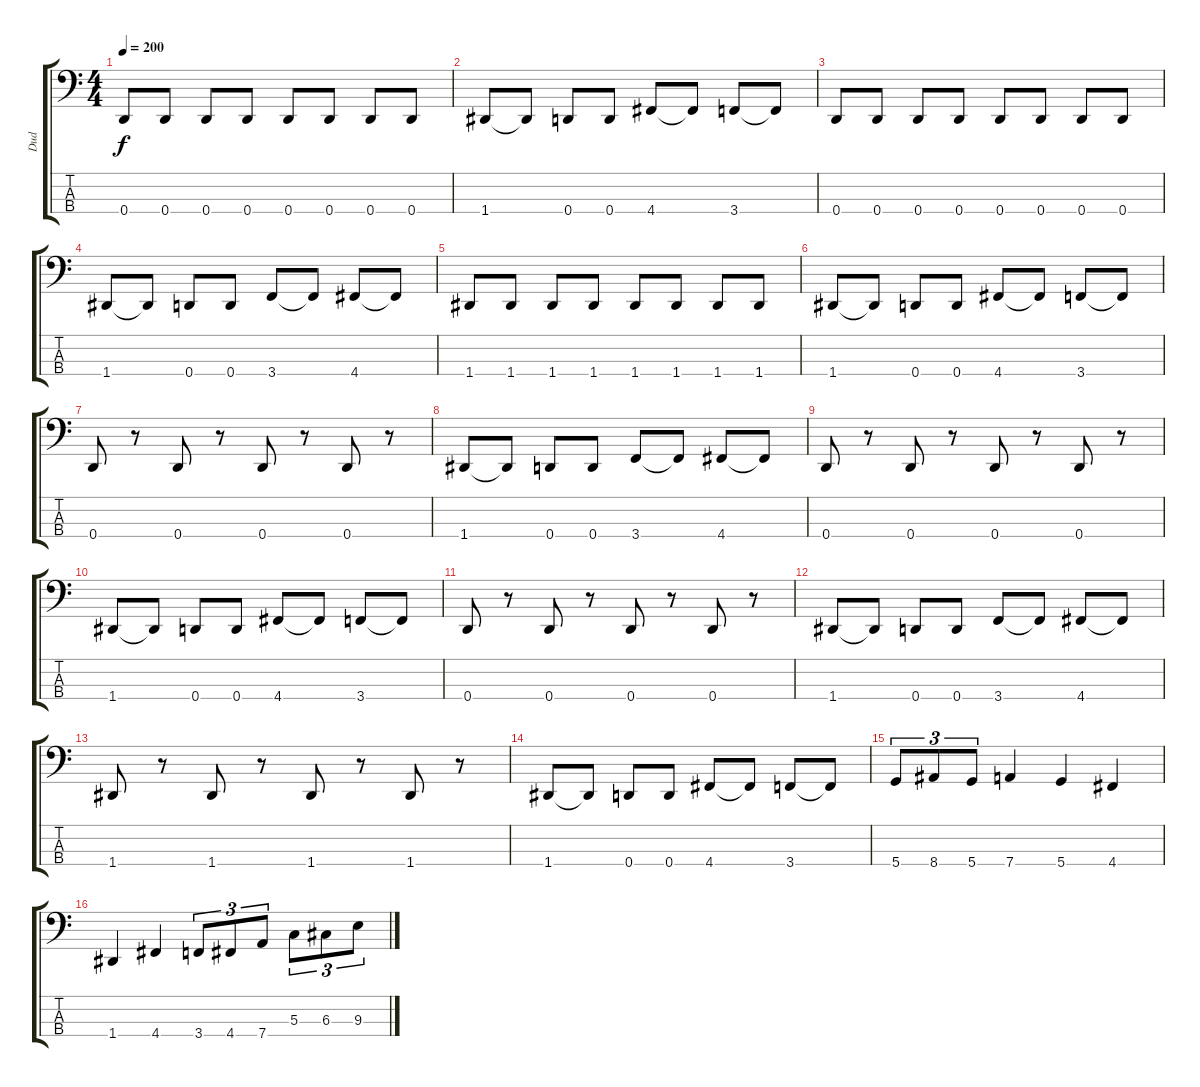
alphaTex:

\track ("Dud" "Dud") {instrument slapbass1}
\staff {score tabs}
\tuning (F2 C2 G1 D1) {hide}
\ts (4 4)
\tempo 200
\clef f4
\ks c
0.4.8{dy f} 0.4.8 0.4.8 0.4.8 0.4.8 0.4.8 0.4.8 0.4.8 |
1.4.8 1.4{t}.8 0.4.8 0.4.8 4.4.8 4.4{t}.8 3.4.8 3.4{t}.8 |
0.4.8 0.4.8 0.4.8 0.4.8 0.4.8 0.4.8 0.4.8 0.4.8 |
1.4.8 1.4{t}.8 0.4.8 0.4.8 3.4.8 3.4{t}.8 4.4.8 4.4{t}.8 |
1.4.8 1.4.8 1.4.8 1.4.8 1.4.8 1.4.8 1.4.8 1.4.8 |
1.4.8 1.4{t}.8 0.4.8 0.4.8 4.4.8 4.4{t}.8 3.4.8 3.4{t}.8 |
0.4.8 r.8 0.4.8 r.8 0.4.8 r.8 0.4.8 r.8 |
1.4.8 1.4{t}.8 0.4.8 0.4.8 3.4.8 3.4{t}.8 4.4.8 4.4{t}.8 |
0.4.8 r.8 0.4.8 r.8 0.4.8 r.8 0.4.8 r.8 |
1.4.8 1.4{t}.8 0.4.8 0.4.8 4.4.8 4.4{t}.8 3.4.8 3.4{t}.8 |
0.4.8 r.8 0.4.8 r.8 0.4.8 r.8 0.4.8 r.8 |
1.4.8 1.4{t}.8 0.4.8 0.4.8 3.4.8 3.4{t}.8 4.4.8 4.4{t}.8 |
1.4.8 r.8 1.4.8 r.8 1.4.8 r.8 1.4.8 r.8 |
1.4.8 1.4{t}.8 0.4.8 0.4.8 4.4.8 4.4{t}.8 3.4.8 3.4{t}.8 |
5.4.8{tu (3 2)} 8.4.8{tu (3 2)} 5.4.8{tu (3 2)} 7.4.4 5.4.4 4.4.4 |
1.4.4 4.4.4 3.4.8{tu (3 2)} 4.4.8{tu (3 2)} 7.4.8{tu (3 2)} 5.3.8{tu (3 2)} 6.3.8{tu (3 2)} 9.3.8{tu (3 2)}
